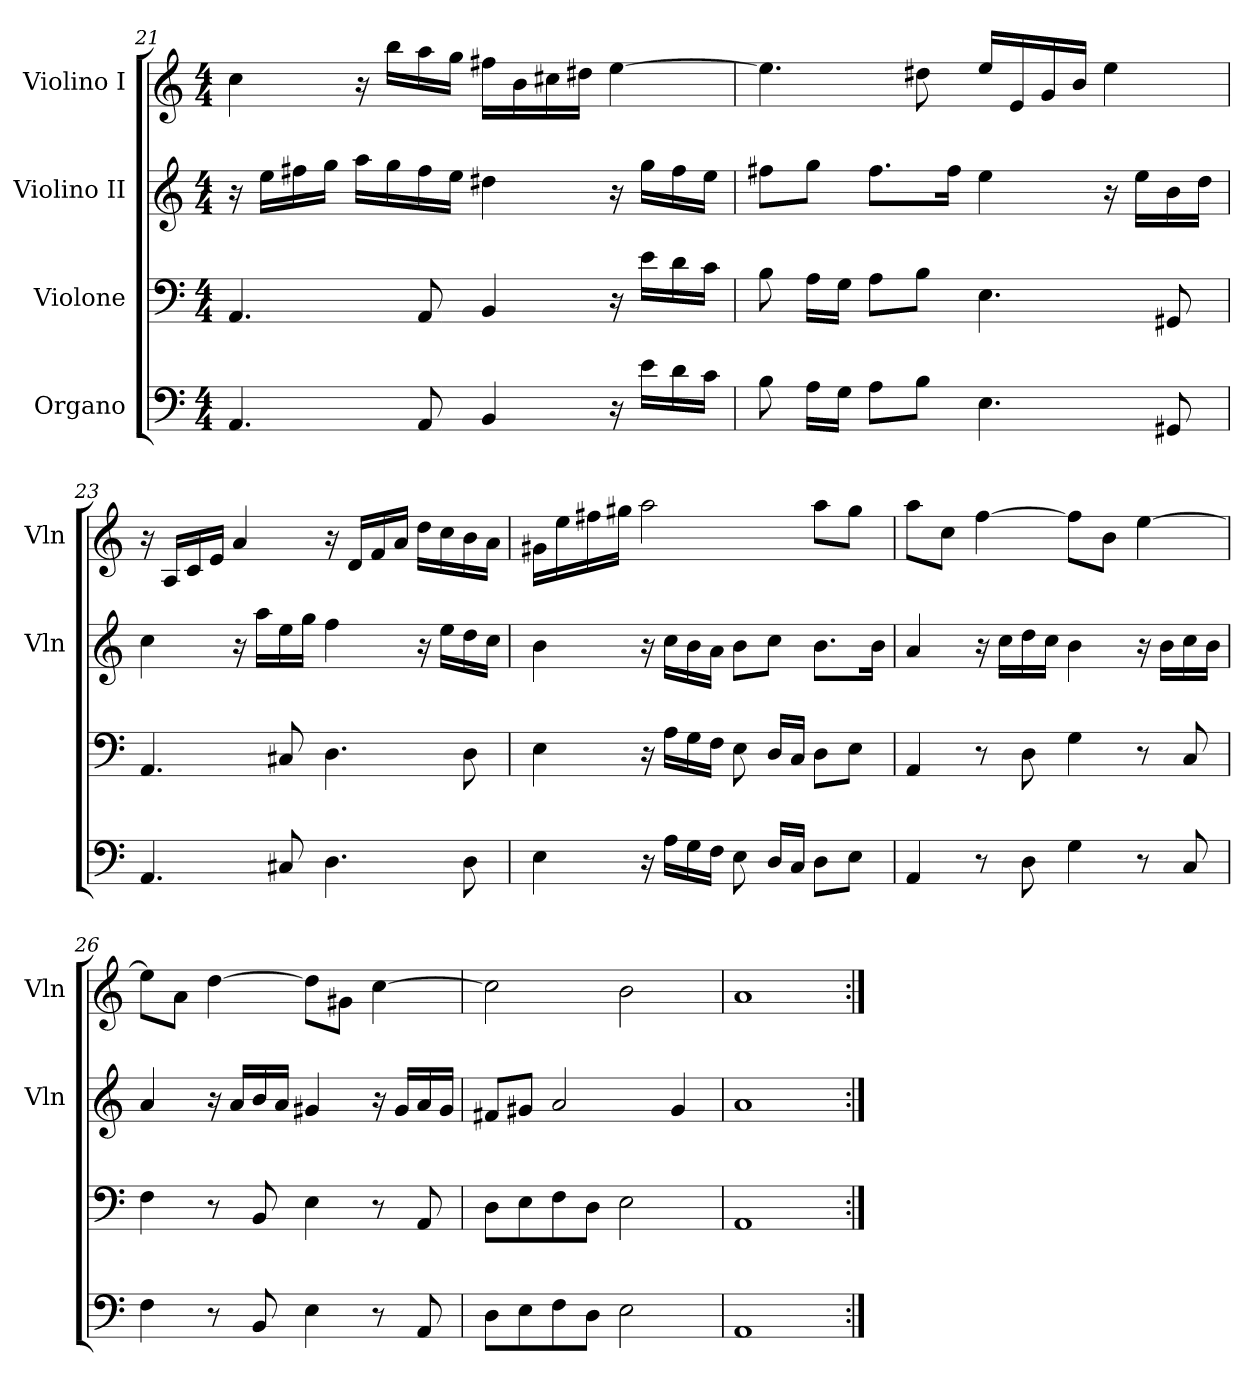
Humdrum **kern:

**kern	**kern	**kern	**kern
*part4	*part3	*part2	*part1
*staff4	*staff3	*staff2	*staff1
*I"Organo	*I"Violone	*I"Violino II	*I"Violino I
*	*	*I'Vln	*I'Vln
*clefF4	*clefF4	*clefG2	*clefG2
*k[]	*k[]	*k[]	*k[]
*M4/4	*M4/4	*M4/4	*M4/4
=21	=21	=21	=21
4.AA	4.AA	16r	4cc
.	.	16eeLL	.
.	.	16ff#X	.
.	.	16ggJJ	.
.	.	16aaLL	16r
.	.	16gg	16bbLL
8AA	8AA	16ff#	16aa
.	.	16eeJJ	16ggJJ
4BB	4BB	4dd#X	16ff#XLL
.	.	.	16b
.	.	.	16cc#X
.	.	.	16dd#XJJ
16r	16r	16r	[4ee
16eLL	16eLL	16ggLL	.
16d	16d	16ff#	.
16cJJ	16cJJ	16eeJJ	.
=22	=22	=22	=22
8B	8B	8ff#XL	4.ee]
16ALL	16ALL	8ggJ	.
16GJJ	16GJJ	.	.
8AL	8AL	8.ff#L	.
8BJ	8BJ	.	8dd#X
.	.	16ff#Jk	.
4.E	4.E	4ee	16eeLL
.	.	.	16e
.	.	.	16g
.	.	.	16bJJ
.	.	16r	4ee
.	.	16eeLL	.
8GG#X	8GG#X	16b	.
.	.	16ddJJ	.
=23	=23	=23	=23
4.AA	4.AA	4cc	16r
.	.	.	16ALL
.	.	.	16c
.	.	.	16eJJ
.	.	16r	4a
.	.	16aaLL	.
8C#X	8C#X	16ee	.
.	.	16ggJJ	.
4.D	4.D	4ff	16r
.	.	.	16dLL
.	.	.	16f
.	.	.	16aJJ
.	.	16r	16ddLL
.	.	16eeLL	16cc
8D	8D	16dd	16b
.	.	16ccJJ	16aJJ
=24	=24	=24	=24
4E	4E	4b	16g#XLL
.	.	.	16ee
.	.	.	16ff#X
.	.	.	16gg#XJJ
16r	16r	16r	2aa
16ALL	16ALL	16ccLL	.
16G	16G	16b	.
16FJJ	16FJJ	16aJJ	.
8E	8E	8bL	.
16DLL	16DLL	8ccJ	.
16CJJ	16CJJ	.	.
8DL	8DL	8.bL	8aaL
8EJ	8EJ	.	8gg#J
.	.	16bJk	.
=25	=25	=25	=25
4AA	4AA	4a	8aaL
.	.	.	8ccJ
8r	8r	16r	[4ff
.	.	16ccLL	.
8D	8D	16dd	.
.	.	16ccJJ	.
4G	4G	4b	8ffL]
.	.	.	8bJ
8r	8r	16r	[4ee
.	.	16bLL	.
8C	8C	16cc	.
.	.	16bJJ	.
=26	=26	=26	=26
4F	4F	4a	8eeL]
.	.	.	8aJ
8r	8r	16r	[4dd
.	.	16aLL	.
8BB	8BB	16b	.
.	.	16aJJ	.
4E	4E	4g#X	8ddL]
.	.	.	8g#XJ
8r	8r	16r	[4cc
.	.	16g#LL	.
8AA	8AA	16a	.
.	.	16g#JJ	.
=27	=27	=27	=27
8DL	8DL	8f#XL	2cc]
8E	8E	8g#XJ	.
8F	8F	2a	.
8DJ	8DJ	.	.
2E	2E	.	2b
.	.	4g#	.
=28	=28	=28	=28
1AA	1AA	1a	1a
=:|!	=:|!	=:|!	=:|!
*-	*-	*-	*-
